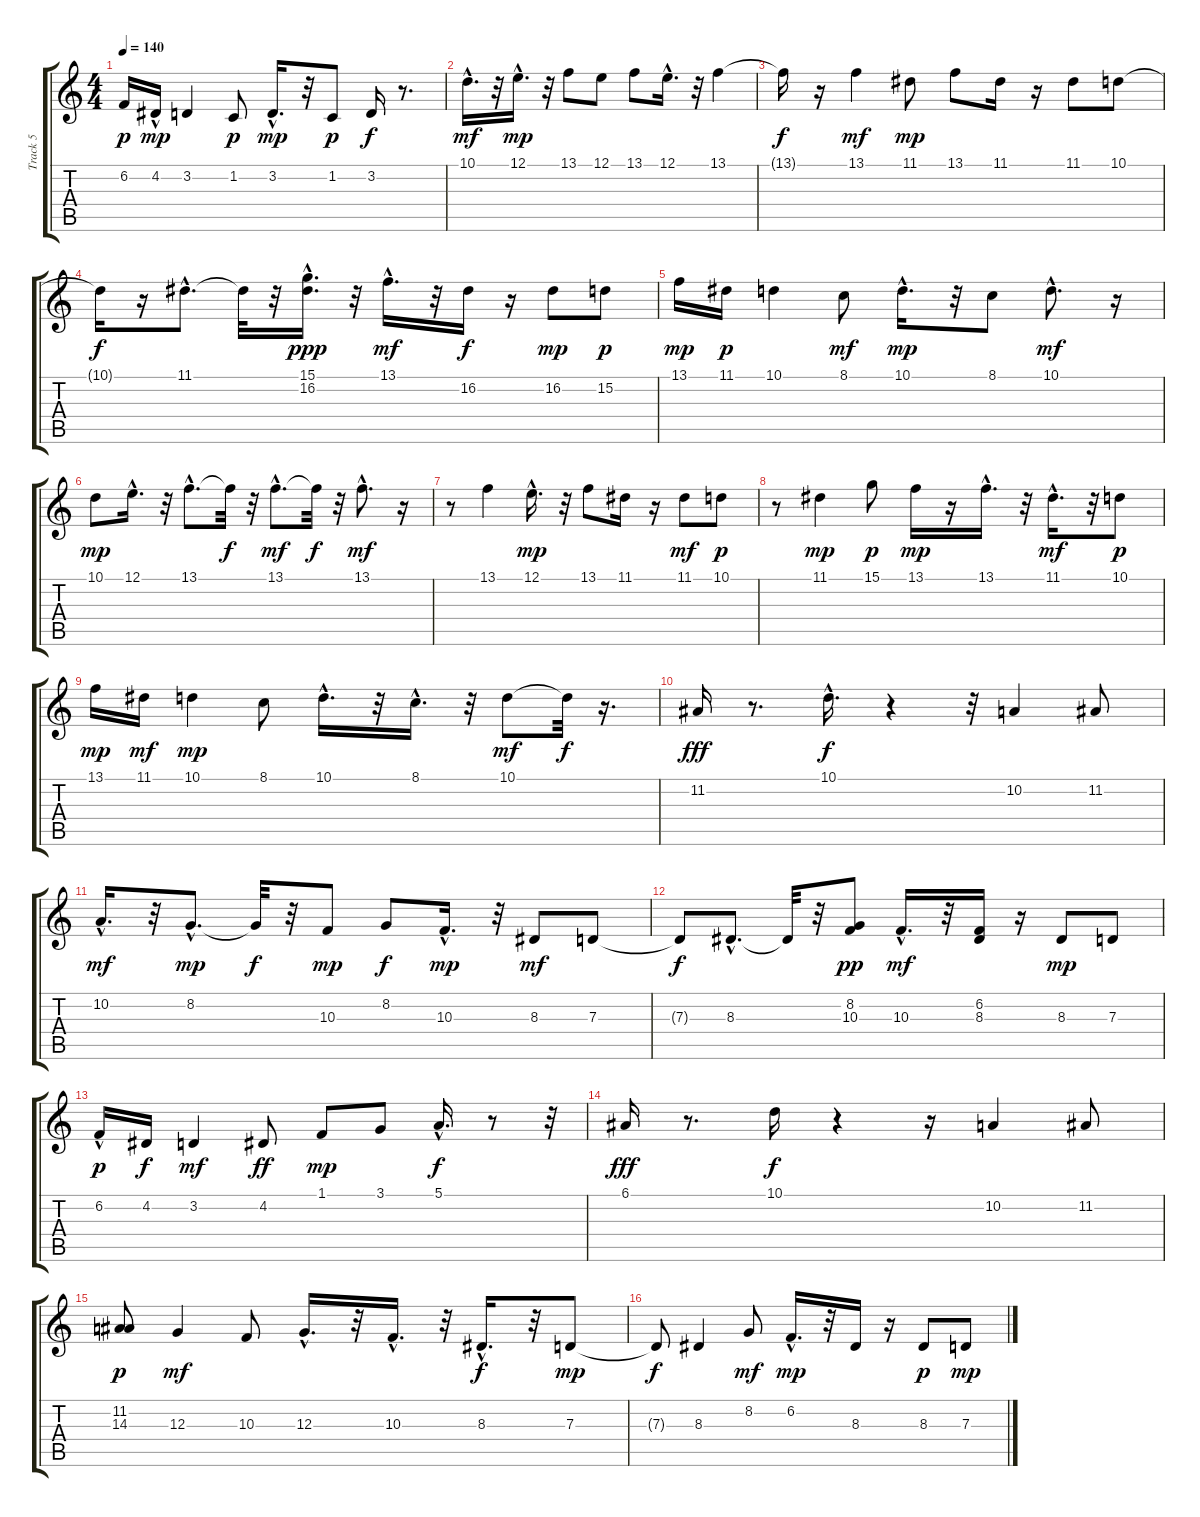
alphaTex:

\track ("Track 5" "Track 5") {instrument flute}
\staff {score tabs}
\tuning (E4 B3 G3 D3 A2 E2) {hide}
\ts (4 4)
\tempo 140
\clef g2
\ks c
6.2.16{dy p} 4.2{hac}.16{dy mp} 3.2.4 1.2.8{dy p} 3.2{hac}.16{d dy mp} r.32 1.2.8{dy p} 3.2.16{dy f} r.8{d} |
10.1{hac}.16{d dy mf} r.32 12.1{hac}.16{d dy mp} r.32 13.1.8 12.1.8 13.1.8 12.1{hac}.16{d} r.32 13.1.4 |
13.1{t}.16{dy f} r.16 13.1.4{dy mf} 11.1.8{dy mp} 13.1.8 11.1.16 r.16 11.1.8 10.1.8 |
10.1{t}.16{dy f} r.16 11.1{hac}.8{d} 11.1{t}.32 r.32 (15.1{hac} 16.2).16{d dy ppp} r.32 13.1{hac}.16{d dy mf} r.32 16.2.16{dy f} r.16 16.2.8{dy mp} 15.2.8{dy p} |
13.1.16{dy mp} 11.1.16{dy p} 10.1.4 8.1.8{dy mf} 10.1{hac}.16{d dy mp} r.32 8.1.8 10.1{hac}.8{d dy mf} r.16 |
10.1.8{dy mp} 12.1{hac}.16{d} r.32 13.1{hac}.8{d} 13.1{t}.32{dy f} r.32 13.1{hac}.8{d dy mf} 13.1{t}.32{dy f} r.32 13.1{hac}.8{d dy mf} r.16 |
r.8 13.1.4 12.1{hac}.16{d dy mp} r.32 13.1.8 11.1.16 r.16 11.1.8{dy mf} 10.1.8{dy p} |
r.8 11.1.4{dy mp} 15.1.8{dy p} 13.1.16{dy mp} r.16 13.1{hac}.16{d} r.32 11.1{hac}.16{d dy mf} r.32 10.1.8{dy p instrument flute} |
13.1.16{dy mp} 11.1.16{dy mf} 10.1.4{dy mp} 8.1.8 10.1{hac}.16{d} r.32 8.1{hac}.16{d} r.32 10.1.8{dy mf} 10.1{t}.32{dy f} r.16{d} |
11.2.16{dy fff instrument flute} r.8{d} 10.1{hac}.16{d dy f} r.4 r.32 10.2.4 11.2.8 |
10.2{hac}.16{d dy mf} r.32 8.2{hac}.8{d dy mp} 8.2{t}.32{dy f} r.32 10.3.8{dy mp} 8.2.8{dy f} 10.3{hac}.16{d dy mp} r.32 8.3.8{dy mf} 7.3.8 |
7.3{t}.8{dy f} 8.3{hac}.8{d} 8.3{t}.32 r.32 (8.2 10.3).8{dy pp} 10.3{hac}.16{d dy mf} r.32 (6.2 8.3).16 r.16 8.3.8{dy mp} 7.3.8 |
6.2{hac}.16{dy p} 4.2.16{dy f} 3.2.4{dy mf} 4.2.8{dy ff} 1.1.8{dy mp} 3.1.8 5.1{hac}.16{d dy f} r.8 r.32 |
6.1.16{dy fff} r.8{d} 10.1.16{dy f} r.4 r.16 10.2.4 11.2.8 |
(11.2 14.3).8{dy p} 12.3.4{dy mf} 10.3.8 12.3{hac}.16{d} r.32 10.3{hac}.16{d} r.32 8.3{hac}.16{d dy f} r.32 7.3.8{dy mp} |
7.3{t}.8{dy f} 8.3.4 8.2.8{dy mf} 6.2{hac}.16{d dy mp} r.32 8.3.16 r.16 8.3.8{dy p} 7.3.8{dy mp}
